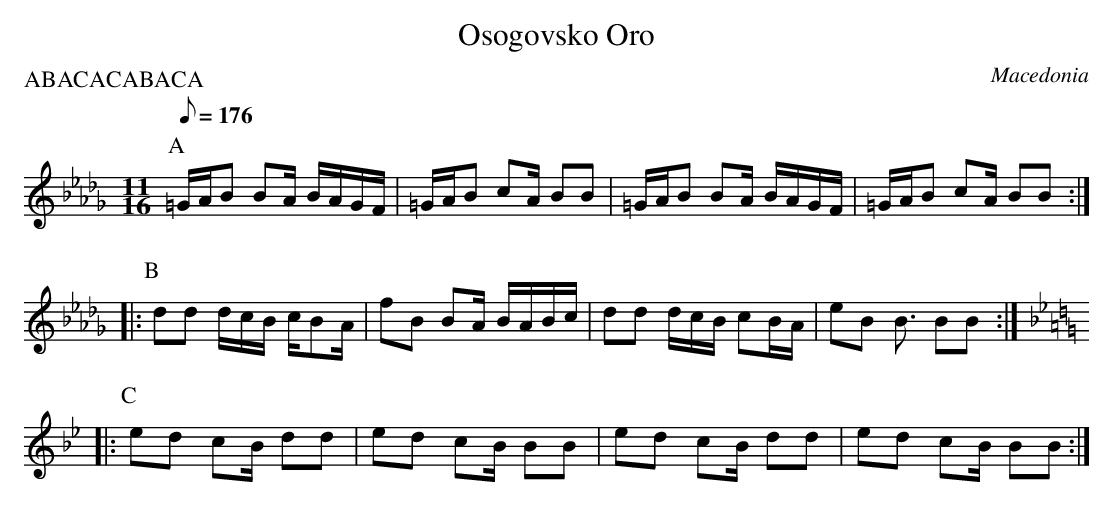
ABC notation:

X:1
T:Osogovsko Oro
M:11/16
O:Macedonia
P:ABACACABACA
Q:1/8=176
K:Bb minor
P:A
=GAB2 B2A BAGF|=GAB2 c2A B2B2|\
=GAB2 B2A BAGF|=GAB2 c2A B2B2 ::
P:B
d2d2 dcB cB2A|f2B2 B2A BABc|\
d2d2 dcB c2BA|e2B2 B3 B2B2::
P:C
K:Bb
e2d2 c2B d2d2|e2d2 c2B B2B2|\
e2d2 c2B d2d2|e2d2 c2B B2B2:|
